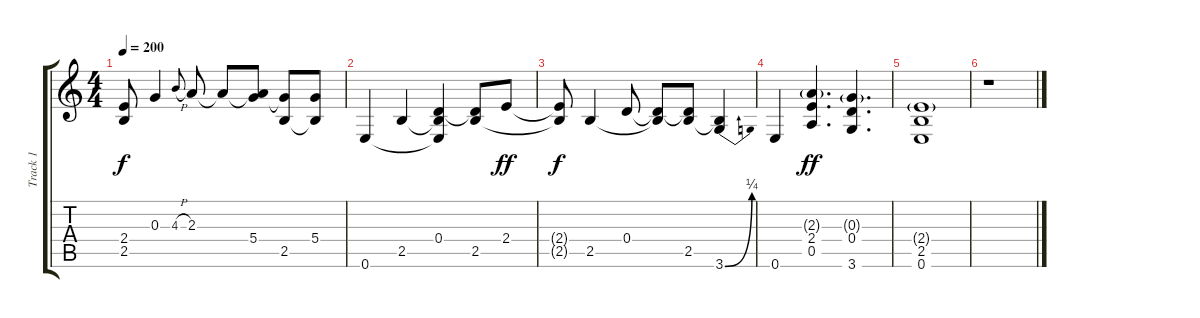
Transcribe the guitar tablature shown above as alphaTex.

\track ("Track 1" "Track 1") {instrument acousticguitarsteel}
\staff {score tabs}
\tuning (E4 B3 G3 D3 A2 E2) {hide}
\ts (4 4)
\tempo 200
\clef g2
\ks c
(2.4{t} 2.5{t}).8{dy f} 0.3.4 4.3{h}.8{gr onbeat} 2.3.8 2.3{t}.8 (2.3{t} 5.4).8 (5.4{t} 2.5).8 (5.4 2.5{t}).8 |
0.6.4 2.5.4 (0.4 2.5{t} 0.6{t}).4 (0.4{t} 2.5).8 2.4.8{dy ff} |
(2.4{t} 2.5{t}).8{dy f} 2.5.4 0.4.8 (0.4{t} 2.5{t}).8 (0.4{t} 2.5).8 (2.5{t} 3.6{be (bend 0 0 60 1)}).4 |
0.6.4 (2.3{g} 2.4 0.5).4{d dy ff} (0.3{g} 0.4 3.6).4{d} |
(2.4{g} 2.5 0.6).1 |
r.1
